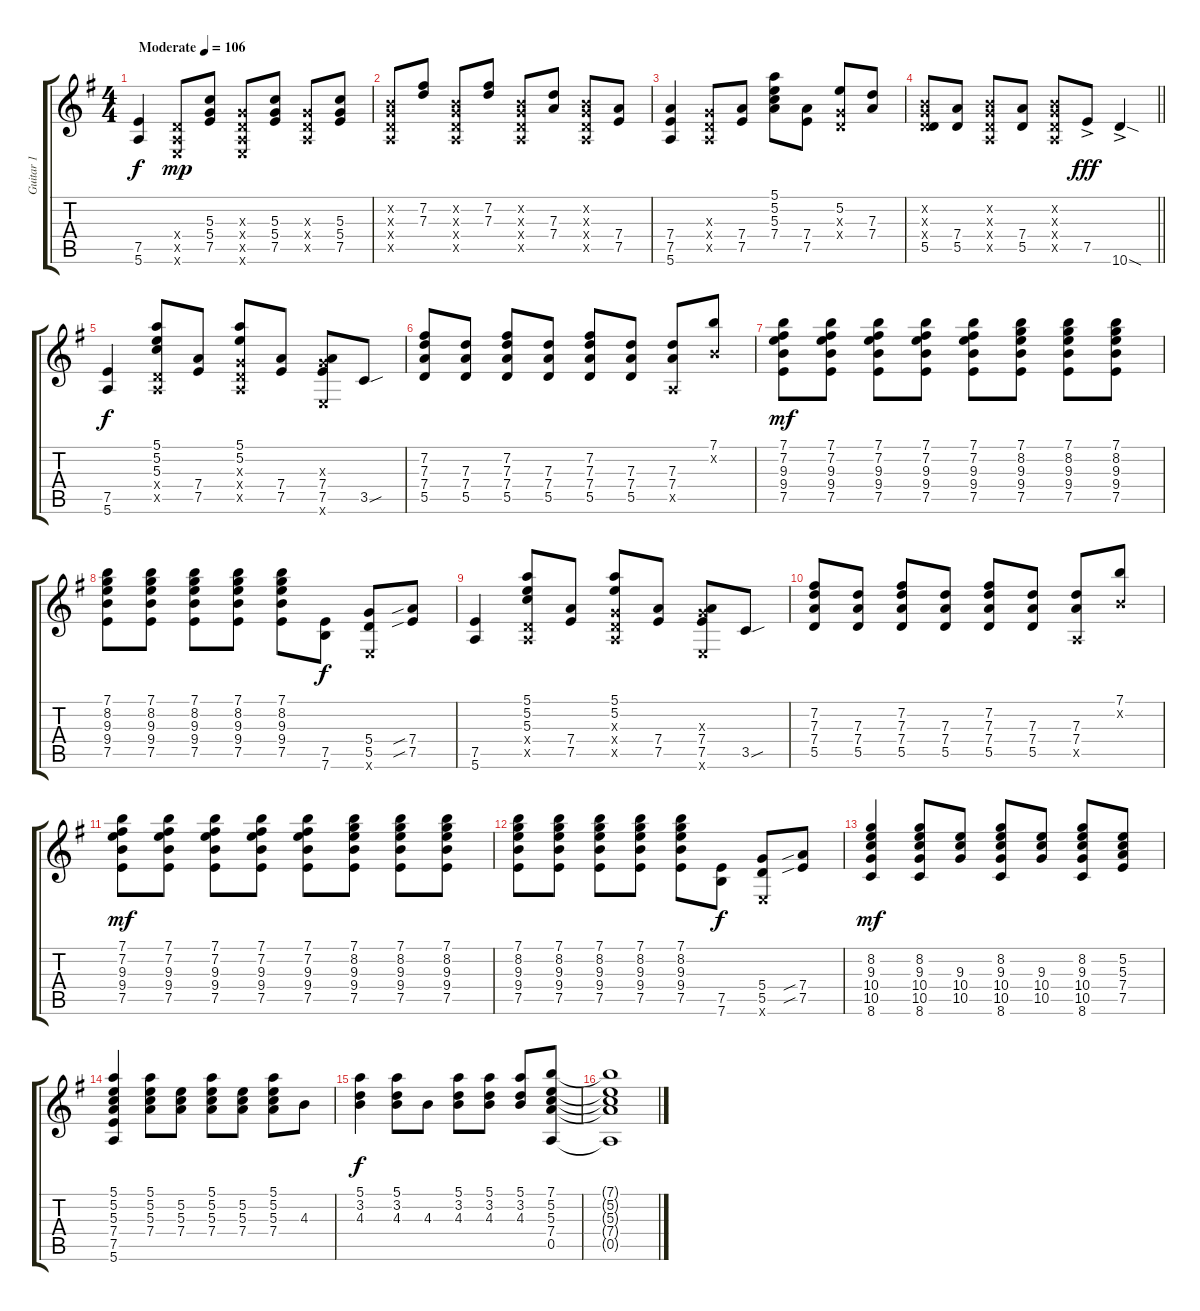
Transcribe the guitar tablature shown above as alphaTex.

\track ("Guitar 1" "Guitar 1") {instrument electricguitarjazz}
\staff {score tabs}
\tuning (E4 B3 G3 D3 A2 E2) {hide}
\ts (4 4)
\tempo (106 "Moderate")
\clef g2
\ks g
(7.5 5.6).4{dy f instrument electricguitarjazz} (0.4{x} 0.5{x} 0.6{x}).8{dy mp} (5.3 5.4 7.5).8 (0.3{x} 0.4{x} 0.5{x} 0.6{x}).8 (5.3 5.4 7.5).8 (0.3{x} 0.4{x} 0.5{x}).8 (5.3 5.4 7.5).8 |
(0.2{x} 0.3{x} 0.4{x} 0.5{x}).8 (7.2 7.3).8 (0.2{x} 0.3{x} 0.4{x} 0.5{x}).8 (7.2 7.3).8 (0.2{x} 0.3{x} 0.4{x} 0.5{x}).8 (7.3 7.4).8 (0.2{x} 0.3{x} 0.4{x} 0.5{x}).8 (7.4 7.5).8 |
(7.4 7.5 5.6).4 (0.3{x} 0.4{x} 0.5{x}).8 (7.4 7.5).8 (5.1 5.2 5.3 7.4).8 (7.4 7.5).8 (5.2 0.3{x} 0.4{x}).8 (7.3 7.4).8 |
\barLineRight lightlight
(0.2{x} 0.3{x} 0.4{x} 5.5).8 (7.4 5.5).8 (0.2{x} 0.3{x} 0.4{x} 0.5{x}).8 (7.4 5.5).8 (0.2{x} 0.3{x} 0.4{x} 0.5{x}).8 7.5{ac}.8{dy fff} 10.6{sod ac}.4 |
(7.5 5.6).4{dy f} (5.1 5.2 5.3 0.4{x} 0.5{x}).8 (7.4 7.5).8 (5.1 5.2 0.3{x} 0.4{x} 0.5{x}).8 (7.4 7.5).8 (0.3{x} 7.4 7.5 0.6{x}).8 3.5{sou}.8 |
(7.2 7.3 7.4 5.5).8 (7.3 7.4 5.5).8 (7.2 7.3 7.4 5.5).8 (7.3 7.4 5.5).8 (7.2 7.3 7.4 5.5).8 (7.3 7.4 5.5).8 (7.3 7.4 0.5{x}).8 (7.1 0.2{x}).8 |
(7.1 7.2 9.3 9.4 7.5).8{dy mf} (7.1 7.2 9.3 9.4 7.5).8 (7.1 7.2 9.3 9.4 7.5).8 (7.1 7.2 9.3 9.4 7.5).8 (7.1 7.2 9.3 9.4 7.5).8 (7.1 8.2 9.3 9.4 7.5).8 (7.1 8.2 9.3 9.4 7.5).8 (7.1 8.2 9.3 9.4 7.5).8 |
(7.1 8.2 9.3 9.4 7.5).8 (7.1 8.2 9.3 9.4 7.5).8 (7.1 8.2 9.3 9.4 7.5).8 (7.1 8.2 9.3 9.4 7.5).8 (7.1 8.2 9.3 9.4 7.5).8 (7.5 7.6).8{dy f} (5.4 5.5 0.6{x}).8 (7.4{sib} 7.5{sib}).8 |
(7.5 5.6).4 (5.1 5.2 5.3 0.4{x} 0.5{x}).8 (7.4 7.5).8 (5.1 5.2 0.3{x} 0.4{x} 0.5{x}).8 (7.4 7.5).8 (0.3{x} 7.4 7.5 0.6{x}).8 3.5{sou}.8 |
(7.2 7.3 7.4 5.5).8 (7.3 7.4 5.5).8 (7.2 7.3 7.4 5.5).8 (7.3 7.4 5.5).8 (7.2 7.3 7.4 5.5).8 (7.3 7.4 5.5).8 (7.3 7.4 0.5{x}).8 (7.1 0.2{x}).8 |
(7.1 7.2 9.3 9.4 7.5).8{dy mf} (7.1 7.2 9.3 9.4 7.5).8 (7.1 7.2 9.3 9.4 7.5).8 (7.1 7.2 9.3 9.4 7.5).8 (7.1 7.2 9.3 9.4 7.5).8 (7.1 8.2 9.3 9.4 7.5).8 (7.1 8.2 9.3 9.4 7.5).8 (7.1 8.2 9.3 9.4 7.5).8 |
(7.1 8.2 9.3 9.4 7.5).8 (7.1 8.2 9.3 9.4 7.5).8 (7.1 8.2 9.3 9.4 7.5).8 (7.1 8.2 9.3 9.4 7.5).8 (7.1 8.2 9.3 9.4 7.5).8 (7.5 7.6).8{dy f} (5.4 5.5 0.6{x}).8 (7.4{sib} 7.5{sib}).8 |
(8.2 9.3 10.4 10.5 8.6).4{dy mf} (8.2 9.3 10.4 10.5 8.6).8 (9.3 10.4 10.5).8 (8.2 9.3 10.4 10.5 8.6).8 (9.3 10.4 10.5).8 (8.2 9.3 10.4 10.5 8.6).8 (5.2 5.3 7.4 7.5).8 |
(5.1 5.2 5.3 7.4 7.5 5.6).4 (5.1 5.2 5.3 7.4).8 (5.2 5.3 7.4).8 (5.1 5.2 5.3 7.4).8 (5.2 5.3 7.4).8 (5.1 5.2 5.3 7.4).8 4.3.8 |
(5.1 3.2 4.3).4{dy f} (5.1 3.2 4.3).8 4.3.8 (5.1 3.2 4.3).8 (5.1 3.2 4.3).8 (5.1 3.2 4.3).8 (7.1 5.2 5.3 7.4 0.5).8 |
(7.1{t} 5.2{t} 5.3{t} 7.4{t} 0.5{t}).1
